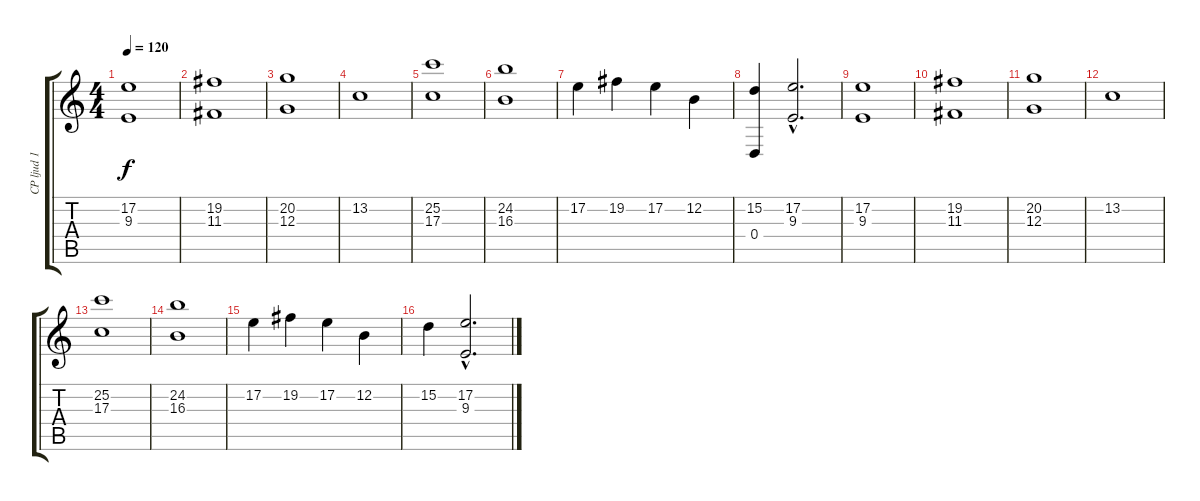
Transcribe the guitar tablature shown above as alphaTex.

\track ("CP ljud 1" "CP ljud 1") {instrument voiceoohs}
\staff {score tabs}
\tuning (E4 B3 G3 D3 A2 E2) {hide}
\ts (4 4)
\tempo 120
\clef g2
\ks c
(17.2 9.3).1{dy f} |
(19.2 11.3).1 |
(20.2 12.3).1 |
13.2.1 |
(25.2 17.3).1 |
(24.2 16.3).1 |
17.2.4 19.2.4 17.2.4 12.2.4 |
(15.2 0.4).4 (17.2{hac} 9.3{hac}).2{d} |
(17.2 9.3).1 |
(19.2 11.3).1 |
(20.2 12.3).1 |
13.2.1 |
(25.2 17.3).1 |
(24.2 16.3).1 |
17.2.4 19.2.4 17.2.4 12.2.4 |
15.2.4 (17.2{hac} 9.3{hac}).2{d}
